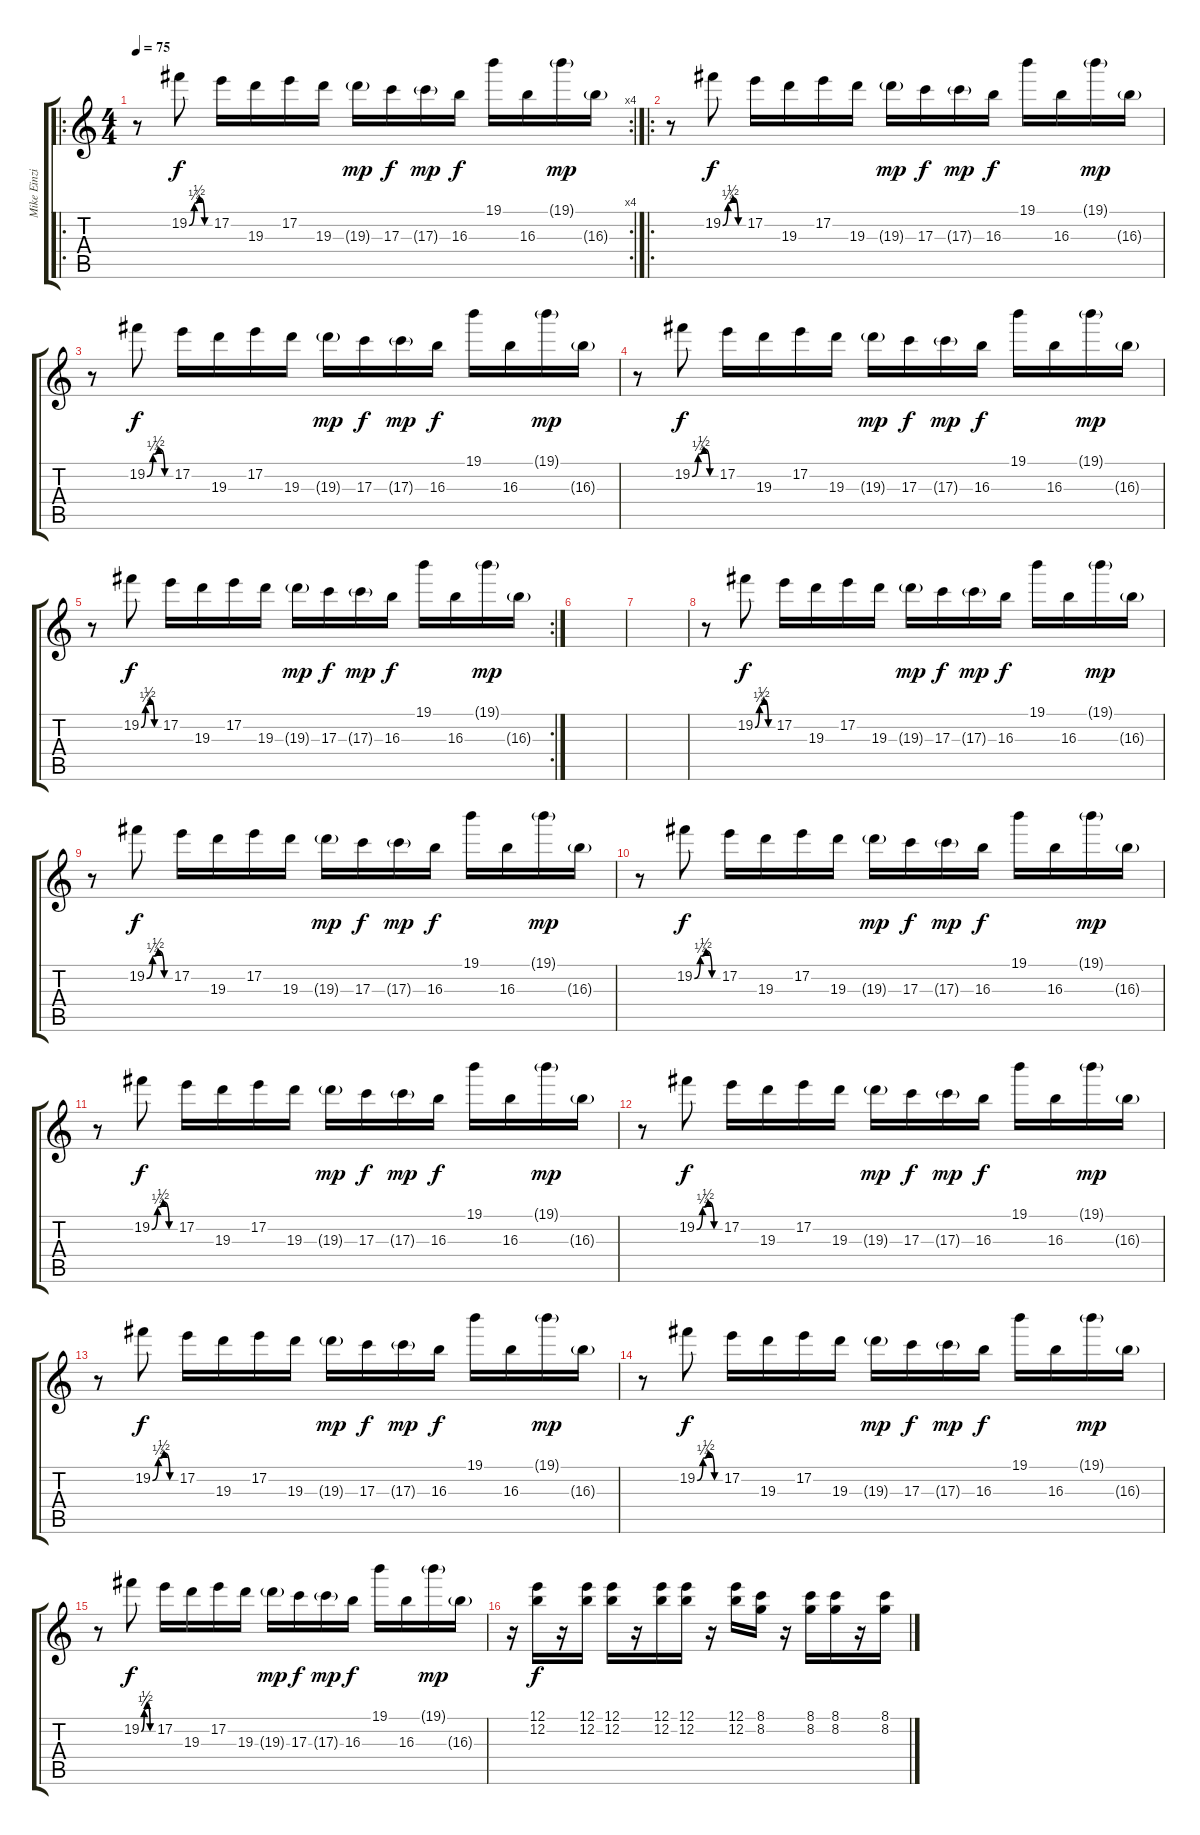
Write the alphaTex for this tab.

\track ("Mike Einziger 2" "Mike Einzi") {instrument electricguitarclean}
\staff {score tabs}
\tuning (E4 B3 G3 D3 A2 E2) {hide}
\ro
\rc 4
\ts (4 4)
\tempo 75
\clef g2
\ks c
r.8{dy f instrument electricguitarclean} 19.2{be (custom 0 0 15 1 30 2 45 0 60 0)}.8 17.2.16 19.3.16 17.2.16 19.3.16 19.3{g}.16{dy mp} 17.3.16{dy f} 17.3{g}.16{dy mp} 16.3.16{dy f} 19.1.16 16.3.16 19.1{g}.16{dy mp} 16.3{g}.16 |
\ro
r.8 19.2{be (custom 0 0 15 1 30 2 45 0 60 0)}.8{dy f} 17.2.16 19.3.16 17.2.16 19.3.16 19.3{g}.16{dy mp} 17.3.16{dy f} 17.3{g}.16{dy mp} 16.3.16{dy f} 19.1.16 16.3.16 19.1{g}.16{dy mp} 16.3{g}.16 |
r.8 19.2{be (custom 0 0 15 1 30 2 45 0 60 0)}.8{dy f} 17.2.16 19.3.16 17.2.16 19.3.16 19.3{g}.16{dy mp} 17.3.16{dy f} 17.3{g}.16{dy mp} 16.3.16{dy f} 19.1.16 16.3.16 19.1{g}.16{dy mp} 16.3{g}.16 |
r.8 19.2{be (custom 0 0 15 1 30 2 45 0 60 0)}.8{dy f} 17.2.16 19.3.16 17.2.16 19.3.16 19.3{g}.16{dy mp} 17.3.16{dy f} 17.3{g}.16{dy mp} 16.3.16{dy f} 19.1.16 16.3.16 19.1{g}.16{dy mp} 16.3{g}.16 |
\rc 2
r.8 19.2{be (custom 0 0 15 1 30 2 45 0 60 0)}.8{dy f} 17.2.16 19.3.16 17.2.16 19.3.16 19.3{g}.16{dy mp} 17.3.16{dy f} 17.3{g}.16{dy mp} 16.3.16{dy f} 19.1.16 16.3.16 19.1{g}.16{dy mp} 16.3{g}.16 |
|
|
r.8 19.2{be (custom 0 0 15 1 30 2 45 0 60 0)}.8{dy f} 17.2.16 19.3.16 17.2.16 19.3.16 19.3{g}.16{dy mp} 17.3.16{dy f} 17.3{g}.16{dy mp} 16.3.16{dy f} 19.1.16 16.3.16 19.1{g}.16{dy mp} 16.3{g}.16 |
r.8 19.2{be (custom 0 0 15 1 30 2 45 0 60 0)}.8{dy f} 17.2.16 19.3.16 17.2.16 19.3.16 19.3{g}.16{dy mp} 17.3.16{dy f} 17.3{g}.16{dy mp} 16.3.16{dy f} 19.1.16 16.3.16 19.1{g}.16{dy mp} 16.3{g}.16 |
r.8 19.2{be (custom 0 0 15 1 30 2 45 0 60 0)}.8{dy f} 17.2.16 19.3.16 17.2.16 19.3.16 19.3{g}.16{dy mp} 17.3.16{dy f} 17.3{g}.16{dy mp} 16.3.16{dy f} 19.1.16 16.3.16 19.1{g}.16{dy mp} 16.3{g}.16 |
r.8 19.2{be (custom 0 0 15 1 30 2 45 0 60 0)}.8{dy f} 17.2.16 19.3.16 17.2.16 19.3.16 19.3{g}.16{dy mp} 17.3.16{dy f} 17.3{g}.16{dy mp} 16.3.16{dy f} 19.1.16 16.3.16 19.1{g}.16{dy mp} 16.3{g}.16 |
r.8 19.2{be (custom 0 0 15 1 30 2 45 0 60 0)}.8{dy f} 17.2.16 19.3.16 17.2.16 19.3.16 19.3{g}.16{dy mp} 17.3.16{dy f} 17.3{g}.16{dy mp} 16.3.16{dy f} 19.1.16 16.3.16 19.1{g}.16{dy mp} 16.3{g}.16 |
r.8 19.2{be (custom 0 0 15 1 30 2 45 0 60 0)}.8{dy f} 17.2.16 19.3.16 17.2.16 19.3.16 19.3{g}.16{dy mp} 17.3.16{dy f} 17.3{g}.16{dy mp} 16.3.16{dy f} 19.1.16 16.3.16 19.1{g}.16{dy mp} 16.3{g}.16 |
r.8 19.2{be (custom 0 0 15 1 30 2 45 0 60 0)}.8{dy f} 17.2.16 19.3.16 17.2.16 19.3.16 19.3{g}.16{dy mp} 17.3.16{dy f} 17.3{g}.16{dy mp} 16.3.16{dy f} 19.1.16 16.3.16 19.1{g}.16{dy mp} 16.3{g}.16 |
r.8 19.2{be (custom 0 0 15 1 30 2 45 0 60 0)}.8{dy f} 17.2.16 19.3.16 17.2.16 19.3.16 19.3{g}.16{dy mp} 17.3.16{dy f} 17.3{g}.16{dy mp} 16.3.16{dy f} 19.1.16 16.3.16 19.1{g}.16{dy mp} 16.3{g}.16 |
r.16{instrument overdrivenguitar} (12.1 12.2).16{dy f} r.16 (12.1 12.2).16 (12.1 12.2).16 r.16 (12.1 12.2).16 (12.1 12.2).16 r.16 (12.1 12.2).16 (8.1 8.2).16 r.16 (8.1 8.2).16 (8.1 8.2).16 r.16 (8.1 8.2).16
